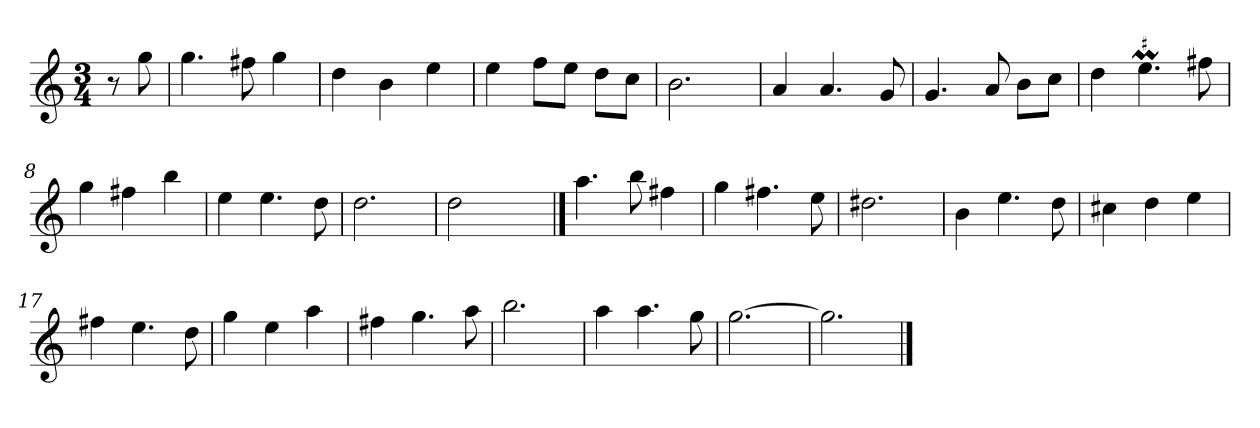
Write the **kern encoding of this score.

**kern
*part1
*staff1
*clefG2
*k[]
*G:mix
*M3/4
*MM120
=
8r
8gg
=1
4.gg
8ff#X
4gg
=2
4dd
4b
4ee
=3
4ee
8ff\L
8ee\J
8dd\L
8cc\J
=4
2.b
=5
4a
4.a
8g
=6
4.g
8a
8b\L
8cc\J
=7
4dd
!LO:MOR:acc=#
4.eeM
8ff#X
=8
4gg
4ff#X
4bb
=9
4ee
4.ee
8dd
=10
2.dd
=11
2dd
4ryy
==12
4.aa
8bb
4ff#X
=13
4gg
4.ff#X
8ee
=14
2.dd#X
=15
4b
4.ee
8dd
=16
4cc#X
4dd
4ee
=17
4ff#X
4.ee
8dd
=18
4gg
4ee
4aa
=19
4ff#X
4.gg
8aa
=20
2.bb
=21
4aa
4.aa
8gg
=22
[2.gg
=23
2.gg]
==
*-
